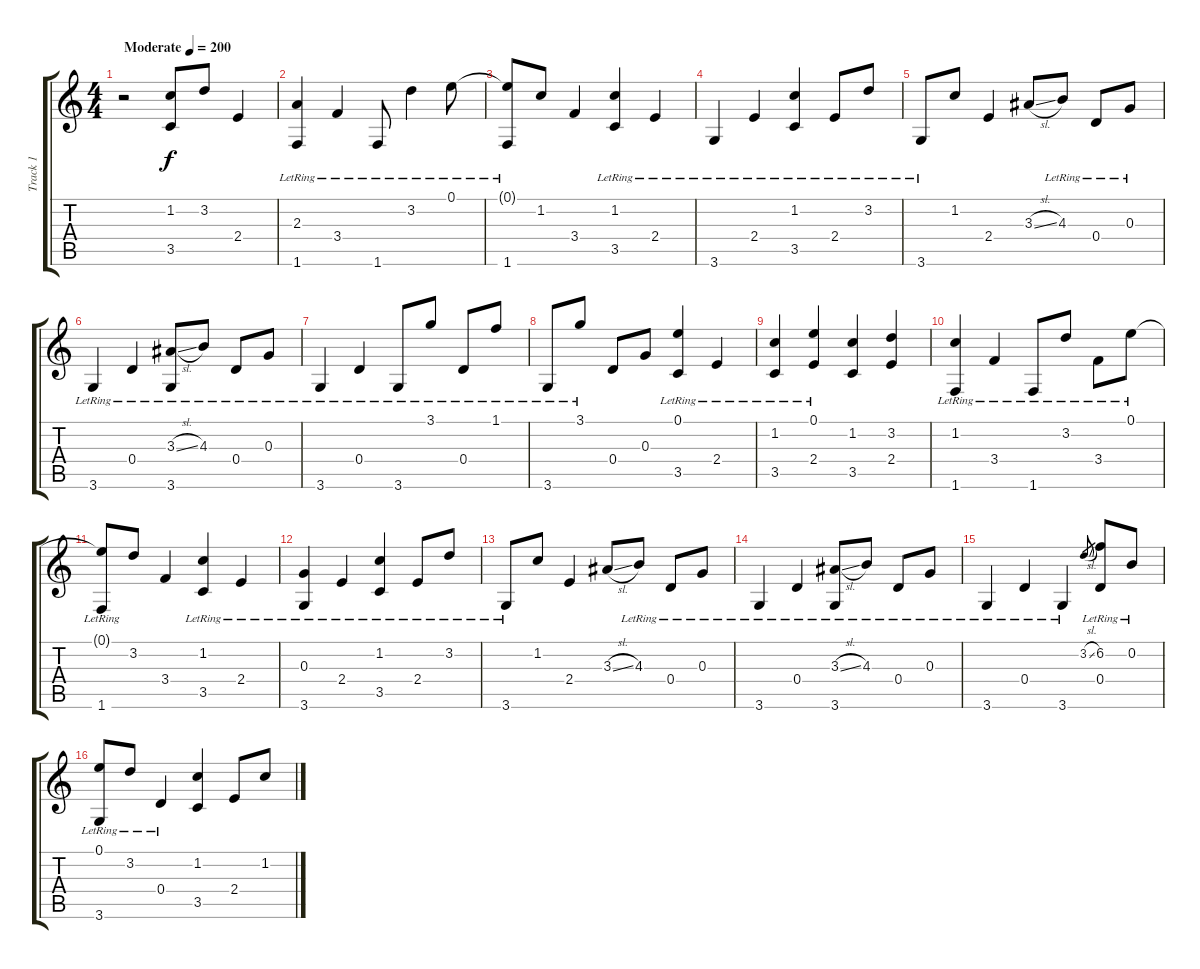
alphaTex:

\track ("Track 1" "Track 1") {instrument acousticguitarsteel}
\staff {score tabs}
\tuning (E4 B3 G3 D3 A2 E2) {hide}
\ts (4 4)
\tempo (200 "Moderate")
\clef g2
\ks c
r.2{dy f instrument acousticguitarsteel} (1.2 3.5).8 3.2.8 2.4.4 |
(2.3{lr} 1.6{lr}).4 3.4{lr}.4 1.6{lr}.8 3.2{lr}.4 0.1{lr}.8 |
(0.1{t} 1.6{lr}).8 1.2.8 3.4.4 (1.2{lr} 3.5{lr}).4 2.4{lr}.4 |
3.6{lr}.4 2.4{lr}.4 (1.2{lr} 3.5{lr}).4 2.4{lr}.8 3.2{lr}.8 |
3.6{lr}.8 1.2.8 2.4.4 3.3{sl}.8 4.3{lr}.8 0.4{lr}.8 0.3{lr}.8 |
3.6{lr}.4 0.4{lr}.4 (3.3{sl lr} 3.6{lr}).8 4.3{lr}.8 0.4{lr}.8 0.3{lr}.8 |
3.6{lr}.4 0.4{lr}.4 3.6{lr}.8 3.1{lr}.8 0.4{lr}.8 1.1{lr}.8 |
3.6{lr}.8 3.1{lr}.8 0.4.8 0.3.8 (0.1{lr} 3.5{lr}).4 2.4{lr}.4 |
(1.2 3.5{lr}).4 (0.1{lr} 2.4{lr}).4 (1.2 3.5).4 (3.2 2.4).4 |
(1.2{lr} 1.6{lr}).4 3.4{lr}.4 1.6{lr}.8 3.2{lr}.8 3.4{lr}.8 0.1{lr}.8 |
(0.1{t} 1.6{lr}).8 3.2.8 3.4.4 (1.2{lr} 3.5{lr}).4 2.4{lr}.4 |
(0.3{lr} 3.6{lr}).4 2.4{lr}.4 (1.2{lr} 3.5{lr}).4 2.4{lr}.8 3.2{lr}.8 |
3.6{lr}.8 1.2.8 2.4.4 3.3{sl}.8 4.3{lr}.8 0.4{lr}.8 0.3{lr}.8 |
3.6{lr}.4 0.4{lr}.4 (3.3{sl lr} 3.6{lr}).8 4.3{lr}.8 0.4{lr}.8 0.3{lr}.8 |
3.6{lr}.4 0.4{lr}.4 3.6{lr}.4 3.2{sl}.8{gr} (6.2{lr} 0.4{lr}).8 0.2{lr}.8 |
(0.1{lr} 3.6{lr}).8 3.2{lr}.8 0.4{lr}.4 (1.2 3.5).4 2.4.8 1.2.8
